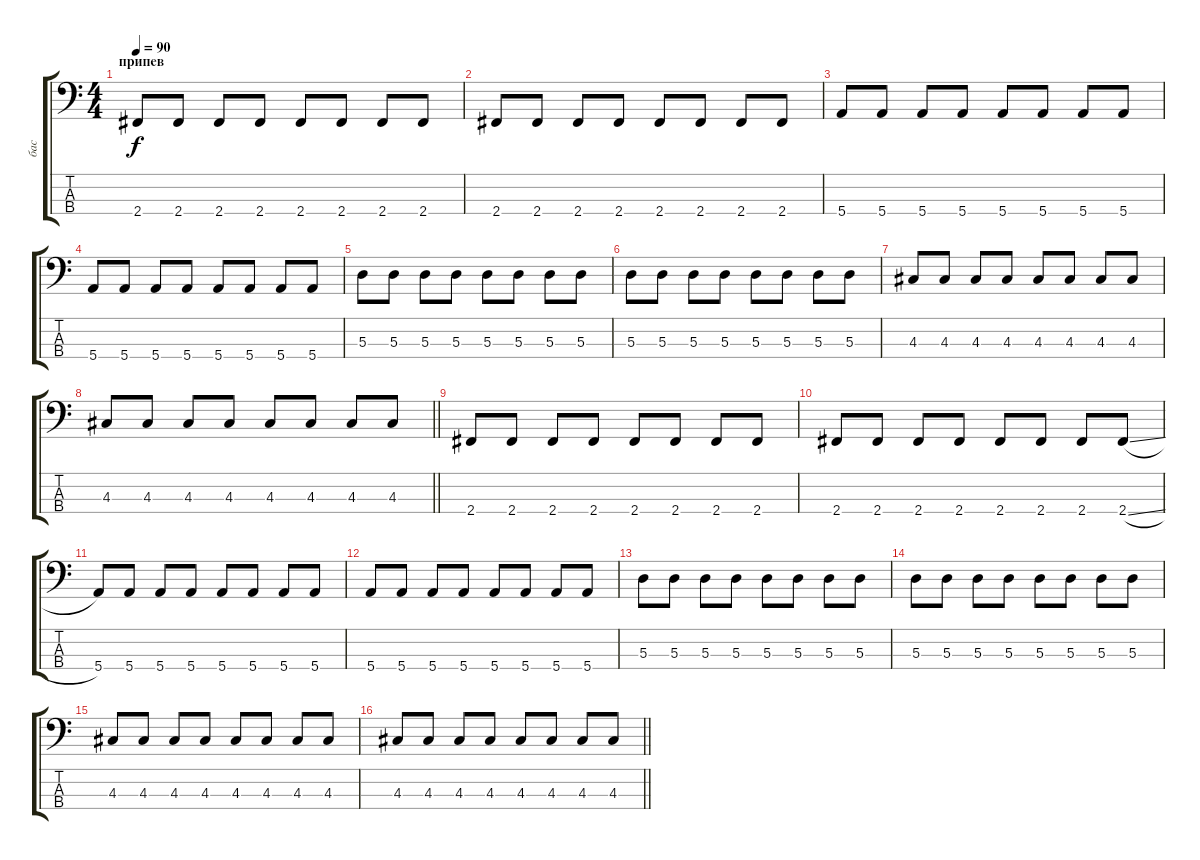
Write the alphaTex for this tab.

\track ("бас" "бас") {instrument electricbassfinger}
\staff {score tabs}
\tuning (G2 D2 A1 E1) {hide}
\ts (4 4)
\section ("" "припев")
\tempo 90
\clef f4
\ks c
2.4.8{dy f} 2.4.8 2.4.8 2.4.8 2.4.8 2.4.8 2.4.8 2.4.8 |
2.4.8 2.4.8 2.4.8 2.4.8 2.4.8 2.4.8 2.4.8 2.4.8 |
5.4.8 5.4.8 5.4.8 5.4.8 5.4.8 5.4.8 5.4.8 5.4.8 |
5.4.8 5.4.8 5.4.8 5.4.8 5.4.8 5.4.8 5.4.8 5.4.8 |
5.3.8 5.3.8 5.3.8 5.3.8 5.3.8 5.3.8 5.3.8 5.3.8 |
5.3.8 5.3.8 5.3.8 5.3.8 5.3.8 5.3.8 5.3.8 5.3.8 |
4.3.8 4.3.8 4.3.8 4.3.8 4.3.8 4.3.8 4.3.8 4.3.8 |
\barLineRight lightlight
4.3.8 4.3.8 4.3.8 4.3.8 4.3.8 4.3.8 4.3.8 4.3.8 |
2.4.8 2.4.8 2.4.8 2.4.8 2.4.8 2.4.8 2.4.8 2.4.8 |
2.4.8 2.4.8 2.4.8 2.4.8 2.4.8 2.4.8 2.4.8 2.4{sl}.8 |
5.4.8 5.4.8 5.4.8 5.4.8 5.4.8 5.4.8 5.4.8 5.4.8 |
5.4.8 5.4.8 5.4.8 5.4.8 5.4.8 5.4.8 5.4.8 5.4.8 |
5.3.8 5.3.8 5.3.8 5.3.8 5.3.8 5.3.8 5.3.8 5.3.8 |
5.3.8 5.3.8 5.3.8 5.3.8 5.3.8 5.3.8 5.3.8 5.3.8 |
4.3.8 4.3.8 4.3.8 4.3.8 4.3.8 4.3.8 4.3.8 4.3.8 |
\barLineRight lightlight
4.3.8 4.3.8 4.3.8 4.3.8 4.3.8 4.3.8 4.3.8 4.3.8
